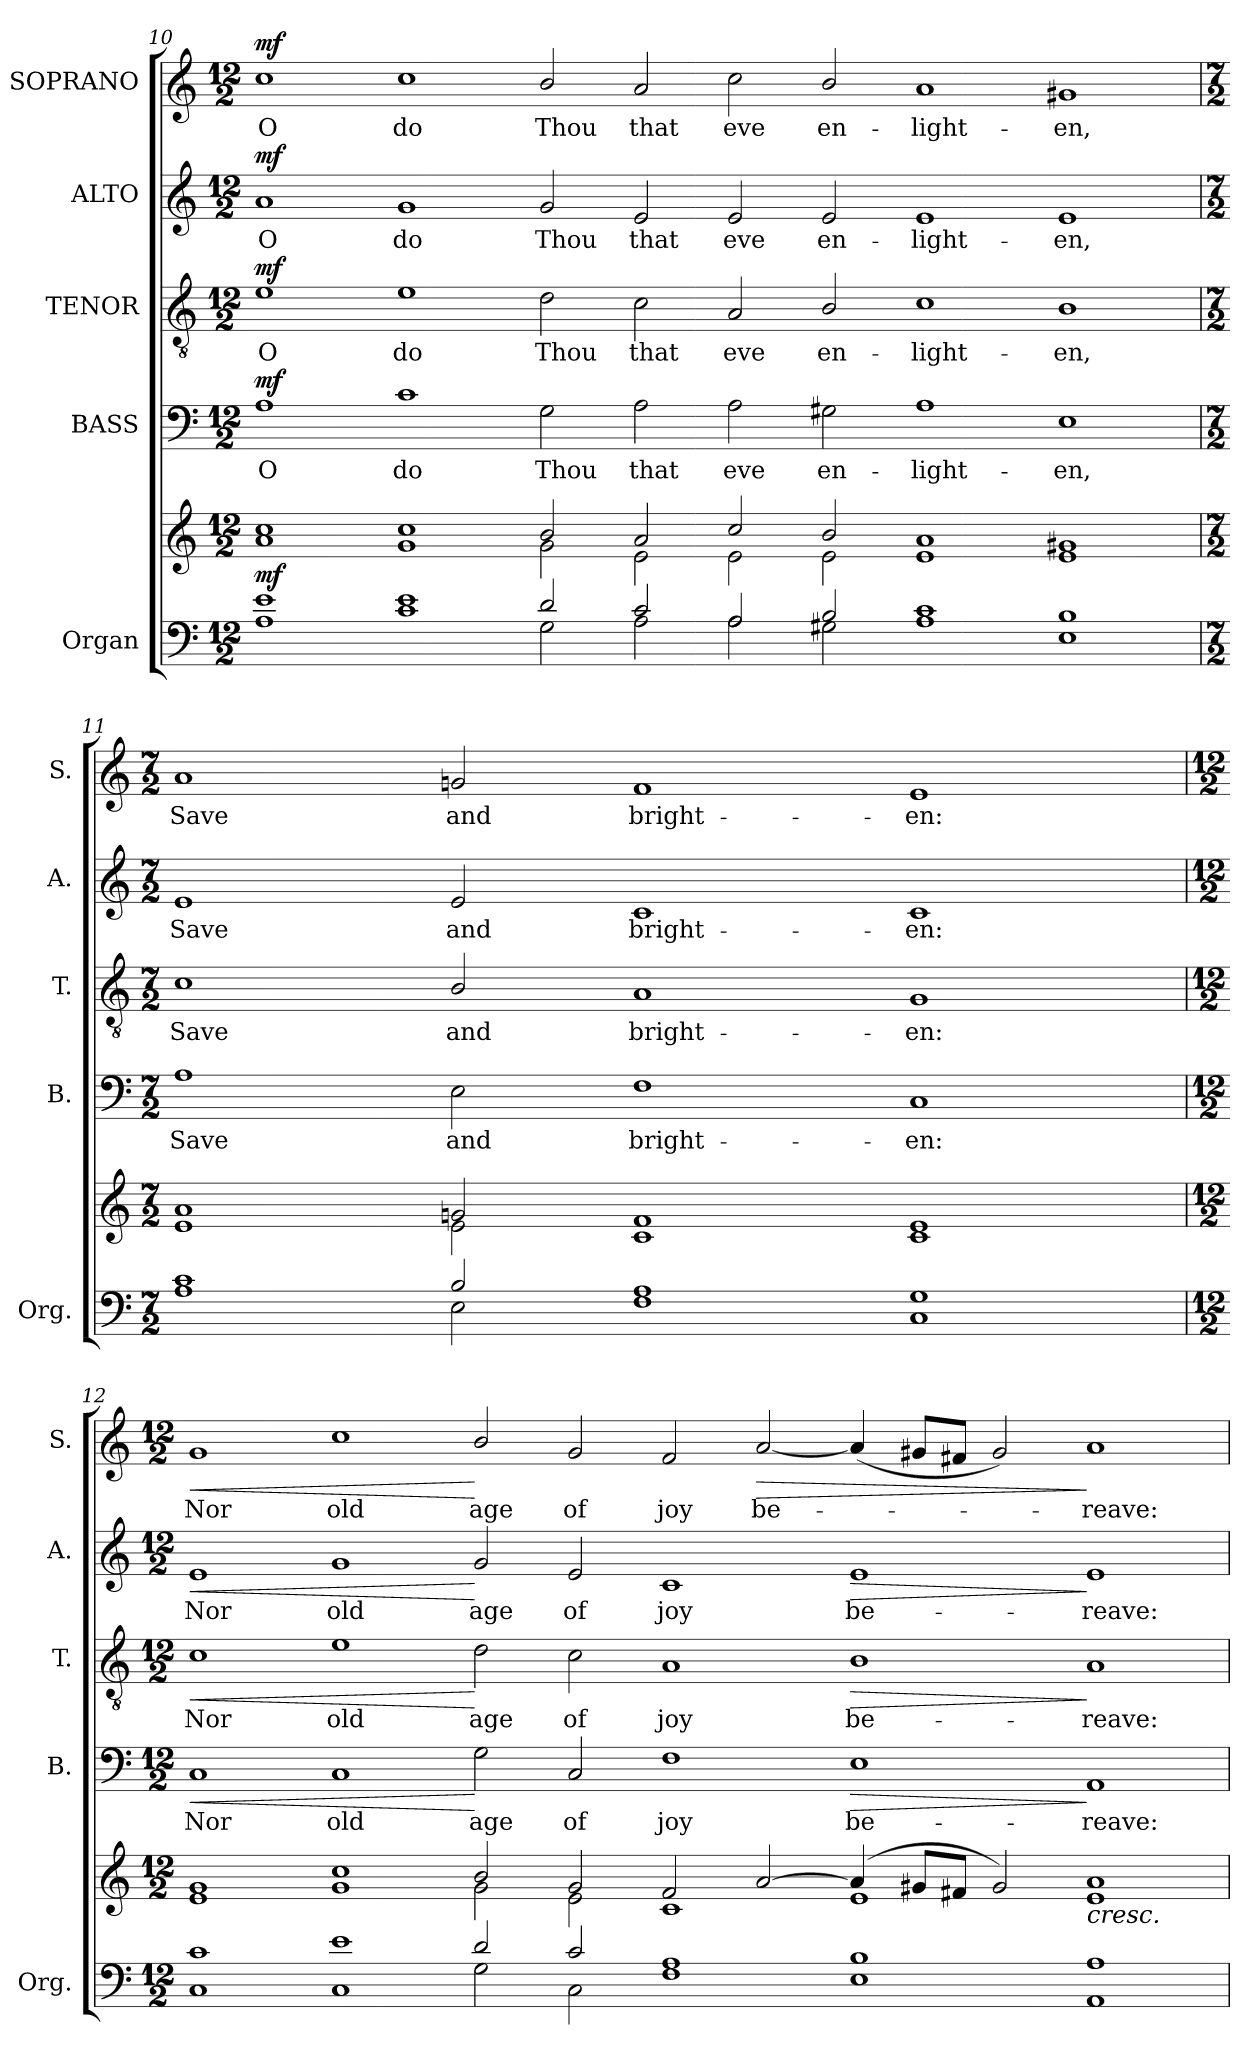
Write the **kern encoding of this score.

**kern	**kern	**dynam	**kern	**text	**dynam	**kern	**text	**dynam	**kern	**text	**dynam	**kern	**text	**dynam
*part5	*part5	*part5	*part4	*part4	*part4	*part3	*part3	*part3	*part2	*part2	*part2	*part1	*part1	*part1
*staff6	*staff5	*staff5/6	*staff4	*staff4	*staff4	*staff3	*staff3	*staff3	*staff2	*staff2	*staff2	*staff1	*staff1	*staff1
*I"Organ	*	*	*I"BASS	*	*	*I"TENOR	*	*	*I"ALTO	*	*	*I"SOPRANO	*	*
*I'Org.	*	*	*I'B.	*	*	*I'T.	*	*	*I'A.	*	*	*I'S.	*	*
*clefF4	*clefG2	*	*clefF4	*	*	*clefGv2	*	*	*clefG2	*	*	*clefG2	*	*
*	*	*	*	*	*	*ITrd7c12	*	*	*	*	*	*	*	*
*k[]	*k[]	*	*k[]	*	*	*k[]	*	*	*k[]	*	*	*k[]	*	*
*C:	*C:	*	*C:	*	*	*C:	*	*	*C:	*	*	*C:	*	*
*M12/2	*M12/2	*	*M12/2	*	*	*M12/2	*	*	*M12/2	*	*	*M12/2	*	*
=10	=10	=10	=10	=10	=10	=10	=10	=10	=10	=10	=10	=10	=10	=10
*^	*^	*	*	*	*	*	*	*	*	*	*	*	*	*
!	!	!	!	!	!	!LO:LY:b:color=#000000	!	!	!	!	!	!	!	!	!	!
!	!	!	!	!	!	!	!	!	!LO:LY:b:color=#000000	!	!	!	!	!	!	!
!	!	!	!	!	!	!	!	!	!	!	!	!LO:LY:b:color=#000000	!	!	!	!
!	!	!	!	!	!	!	!	!	!	!	!	!	!	!	!LO:LY:b:color=#000000	!
1ei	1Ai	1cci	1ai	mf	1Ai	O	mf	1Ei	O	mf	1ai	O	mf	1cci	O	mf
!	!	!	!	!	!	!LO:LY:b:color=#000000	!	!	!	!	!	!	!	!	!	!
!	!	!	!	!	!	!	!	!	!LO:LY:b:color=#000000	!	!	!	!	!	!	!
!	!	!	!	!	!	!	!	!	!	!	!	!LO:LY:b:color=#000000	!	!	!	!
!	!	!	!	!	!	!	!	!	!	!	!	!	!	!	!LO:LY:b:color=#000000	!
1ei	1ci	1cci	1gi	.	1ci	do	.	1Ei	do	.	1gi	do	.	1cci	do	.
!	!	!	!	!	!	!LO:LY:b:color=#000000	!	!	!	!	!	!	!	!	!	!
!	!	!	!	!	!	!	!	!	!LO:LY:b:color=#000000	!	!	!	!	!	!	!
!	!	!	!	!	!	!	!	!	!	!	!	!LO:LY:b:color=#000000	!	!	!	!
!	!	!	!	!	!	!	!	!	!	!	!	!	!	!	!LO:LY:b:color=#000000	!
2di/	2Gi\	2bi/	2gi\	.	2Gi\	Thou	.	2Di\	Thou	.	2gi/	Thou	.	2bi/	Thou	.
!	!	!	!	!	!	!LO:LY:b:color=#000000	!	!	!	!	!	!	!	!	!	!
!	!	!	!	!	!	!	!	!	!LO:LY:b:color=#000000	!	!	!	!	!	!	!
!	!	!	!	!	!	!	!	!	!	!	!	!LO:LY:b:color=#000000	!	!	!	!
!	!	!	!	!	!	!	!	!	!	!	!	!	!	!	!LO:LY:b:color=#000000	!
2ci/	2Ai\	2ai/	2ei\	.	2Ai\	that	.	2Ci\	that	.	2ei/	that	.	2ai/	that	.
!	!	!	!	!	!	!LO:LY:b:color=#000000	!	!	!	!	!	!	!	!	!	!
!	!	!	!	!	!	!	!	!	!LO:LY:b:color=#000000	!	!	!	!	!	!	!
!	!	!	!	!	!	!	!	!	!	!	!	!LO:LY:b:color=#000000	!	!	!	!
!	!	!	!	!	!	!	!	!	!	!	!	!	!	!	!LO:LY:b:color=#000000	!
2Ai/	2Ai\	2cci/	2ei\	.	2Ai\	eve	.	2AAi/	eve	.	2ei/	eve	.	2cci\	eve	.
!	!	!	!	!	!	!LO:LY:b:color=#000000	!	!	!	!	!	!	!	!	!	!
!	!	!	!	!	!	!	!	!	!LO:LY:b:color=#000000	!	!	!	!	!	!	!
!	!	!	!	!	!	!	!	!	!	!	!	!LO:LY:b:color=#000000	!	!	!	!
!	!	!	!	!	!	!	!	!	!	!	!	!	!	!	!LO:LY:b:color=#000000	!
2Bi/	2G#Xi\	2bi/	2ei\	.	2G#Xi\	en-	.	2BBi/	en-	.	2ei/	en-	.	2bi/	en-	.
!	!	!	!	!	!	!LO:LY:b:color=#000000	!	!	!	!	!	!	!	!	!	!
!	!	!	!	!	!	!	!	!	!LO:LY:b:color=#000000	!	!	!	!	!	!	!
!	!	!	!	!	!	!	!	!	!	!	!	!LO:LY:b:color=#000000	!	!	!	!
!	!	!	!	!	!	!	!	!	!	!	!	!	!	!	!LO:LY:b:color=#000000	!
1ci	1Ai	1ai	1ei	.	1Ai	-light-	.	1Ci	-light-	.	1ei	-light-	.	1ai	-light-	.
!	!	!	!	!	!	!LO:LY:b:color=#000000	!	!	!	!	!	!	!	!	!	!
!	!	!	!	!	!	!	!	!	!LO:LY:b:color=#000000	!	!	!	!	!	!	!
!	!	!	!	!	!	!	!	!	!	!	!	!LO:LY:b:color=#000000	!	!	!	!
!	!	!	!	!	!	!	!	!	!	!	!	!	!	!	!LO:LY:b:color=#000000	!
1Bi	1Ei	1g#Xi	1ei	.	1Ei	-en,	.	1BBi	-en,	.	1ei	-en,	.	1g#Xi	-en,	.
!!LO:PB:g=z
=11	=11	=11	=11	=11	=11	=11	=11	=11	=11	=11	=11	=11	=11	=11	=11	=11
*M7/2	*	*M7/2	*	*	*M7/2	*	*	*M7/2	*	*	*M7/2	*	*	*M7/2	*	*
!	!	!	!	!	!	!LO:LY:b:color=#000000	!	!	!	!	!	!	!	!	!	!
!	!	!	!	!	!	!	!	!	!LO:LY:b:color=#000000	!	!	!	!	!	!	!
!	!	!	!	!	!	!	!	!	!	!	!	!LO:LY:b:color=#000000	!	!	!	!
!	!	!	!	!	!	!	!	!	!	!	!	!	!	!	!LO:LY:b:color=#000000	!
1ci	1Ai	1ai	1ei	.	1Ai	Save	.	1Ci	Save	.	1ei	Save	.	1ai	Save	.
!	!	!	!	!	!	!LO:LY:b:color=#000000	!	!	!	!	!	!	!	!	!	!
!	!	!	!	!	!	!	!	!	!LO:LY:b:color=#000000	!	!	!	!	!	!	!
!	!	!	!	!	!	!	!	!	!	!	!	!LO:LY:b:color=#000000	!	!	!	!
!	!	!	!	!	!	!	!	!	!	!	!	!	!	!	!LO:LY:b:color=#000000	!
2Bi/	2Ei\	2gni/	2ei\	.	2Ei\	and	.	2BBi/	and	.	2ei/	and	.	2gni/	and	.
!	!	!	!	!	!	!LO:LY:b:color=#000000	!	!	!	!	!	!	!	!	!	!
!	!	!	!	!	!	!	!	!	!LO:LY:b:color=#000000	!	!	!	!	!	!	!
!	!	!	!	!	!	!	!	!	!	!	!	!LO:LY:b:color=#000000	!	!	!	!
!	!	!	!	!	!	!	!	!	!	!	!	!	!	!	!LO:LY:b:color=#000000	!
1Ai	1Fi	1fi	1ci	.	1Fi	bright-	.	1AAi	bright-	.	1ci	bright-	.	1fi	bright-	.
!	!	!	!	!	!	!LO:LY:b:color=#000000	!	!	!	!	!	!	!	!	!	!
!	!	!	!	!	!	!	!	!	!LO:LY:b:color=#000000	!	!	!	!	!	!	!
!	!	!	!	!	!	!	!	!	!	!	!	!LO:LY:b:color=#000000	!	!	!	!
!	!	!	!	!	!	!	!	!	!	!	!	!	!	!	!LO:LY:b:color=#000000	!
1Gi	1Ci	1ei	1ci	.	1Ci	-en:	.	1GGi	-en:	.	1ci	-en:	.	1ei	-en:	.
=12	=12	=12	=12	=12	=12	=12	=12	=12	=12	=12	=12	=12	=12	=12	=12	=12
*M12/2	*	*M12/2	*	*	*M12/2	*	*	*M12/2	*	*	*M12/2	*	*	*M12/2	*	*
!	!	!	!	!	!	!LO:LY:b:color=#000000	!LO:HP:b	!	!	!	!	!	!	!	!	!
!	!	!	!	!	!	!	!	!	!LO:LY:b:color=#000000	!LO:HP:b	!	!	!	!	!	!
!	!	!	!	!	!	!	!	!	!	!	!	!LO:LY:b:color=#000000	!LO:HP:b	!	!	!
!	!	!	!	!	!	!	!	!	!	!	!	!	!	!	!LO:LY:b:color=#000000	!LO:HP:b
1ci	1Ci	1gi	1ei	.	1Ci	Nor	<	1Ci	Nor	<	1ei	Nor	<	1gi	Nor	<
!	!	!	!	!	!	!LO:LY:b:color=#000000	!	!	!	!	!	!	!	!	!	!
!	!	!	!	!	!	!	!	!	!LO:LY:b:color=#000000	!	!	!	!	!	!	!
!	!	!	!	!	!	!	!	!	!	!	!	!LO:LY:b:color=#000000	!	!	!	!
!	!	!	!	!	!	!	!	!	!	!	!	!	!	!	!LO:LY:b:color=#000000	!
1ei	1Ci	1cci	1gi	[	1Ci	old	.	1Ei	old	.	1gi	old	.	1cci	old	.
!	!	!	!	!	!	!LO:LY:b:color=#000000	!	!	!	!	!	!	!	!	!	!
!	!	!	!	!	!	!	!	!	!LO:LY:b:color=#000000	!	!	!	!	!	!	!
!	!	!	!	!	!	!	!	!	!	!	!	!LO:LY:b:color=#000000	!	!	!	!
!	!	!	!	!	!	!	!	!	!	!	!	!	!	!	!LO:LY:b:color=#000000	!
2di/	2Gi\	2bi/	2gi\	]	2Gi\	age	[	2Di\	age	[	2gi/	age	[	2bi/	age	[
!	!	!	!	!	!	!LO:LY:b:color=#000000	!	!	!	!	!	!	!	!	!	!
!	!	!	!	!	!	!	!	!	!LO:LY:b:color=#000000	!	!	!	!	!	!	!
!	!	!	!	!	!	!	!	!	!	!	!	!LO:LY:b:color=#000000	!	!	!	!
!	!	!	!	!	!	!	!	!	!	!	!	!	!	!	!LO:LY:b:color=#000000	!
2ci/	2Ci\	2gi/	2ei\	.	2Ci/	of	.	2Ci\	of	.	2ei/	of	.	2gi/	of	.
!	!	!	!	!	!	!LO:LY:b:color=#000000	!	!	!	!	!	!	!	!	!	!
!	!	!	!	!	!	!	!	!	!LO:LY:b:color=#000000	!	!	!	!	!	!	!
!	!	!	!	!	!	!	!	!	!	!	!	!LO:LY:b:color=#000000	!	!	!	!
!	!	!	!	!	!	!	!	!	!	!	!	!	!	!	!LO:LY:b:color=#000000	!
1Ai	1Fi	2fi/	1ci	.	1Fi	joy	.	1AAi	joy	.	1ci	joy	.	2fi/	joy	.
!	!	!	!	!	!	!	!	!	!	!	!	!	!	!	!LO:LY:b:color=#000000	!LO:HP:b
.	.	[2ai/	.	.	.	.	.	.	.	.	.	.	.	[2ai/	be-	>
!	!	!	!	!	!	!LO:LY:b:color=#000000	!LO:HP:b	!	!	!	!	!	!	!	!	!
!	!	!	!	!	!	!	!	!	!LO:LY:b:color=#000000	!LO:HP:b	!	!	!	!	!	!
!	!	!	!	!	!	!	!	!	!	!	!	!LO:LY:b:color=#000000	!LO:HP:b	!	!	!
1Bi	1Ei	(4ai/]	1ei	.	1Ei	be-	>	1BBi	be-	>	1ei	be-	>	(4ai/]	.	.
.	.	8g#Xi/L	.	.	.	.	.	.	.	.	.	.	.	8g#Xi/L	.	.
.	.	8f#Xi/J	.	.	.	.	.	.	.	.	.	.	.	8f#Xi/J	.	.
.	.	2g#i/)	.	.	.	.	.	.	.	.	.	.	.	2g#i/)	.	.
!	!	!	!	!LO:HP:b	!	!	!	!	!	!	!	!	!	!	!	!
!	!	!	!	!LO:HP:n=1:b	!	!	!	!	!	!	!	!	!	!	!	!
!	!	!	!	!	!	!LO:LY:b:color=#000000	!	!	!	!	!	!	!	!	!	!
!	!	!	!	!	!	!	!	!	!LO:LY:b:color=#000000	!	!	!	!	!	!	!
!	!	!	!	!	!	!	!	!	!	!	!	!LO:LY:b:color=#000000	!	!	!	!
!	!	!	!	!	!	!	!	!	!	!	!	!	!	!	!LO:LY:b:color=#000000	!
1Ai	1AAi	1ai	1ei	< >	1AAi	-reave:	]	1AAi	-reave:	]	1ei	-reave:	]	1ai	-reave:	]
*v	*v	*	*	*	*	*	*	*	*	*	*	*	*	*	*	*
*	*v	*v	*	*	*	*	*	*	*	*	*	*	*	*	*
=	=	=	=	=	=	=	=	=	=	=	=	=	=	=
*-	*-	*-	*-	*-	*-	*-	*-	*-	*-	*-	*-	*-	*-	*-
